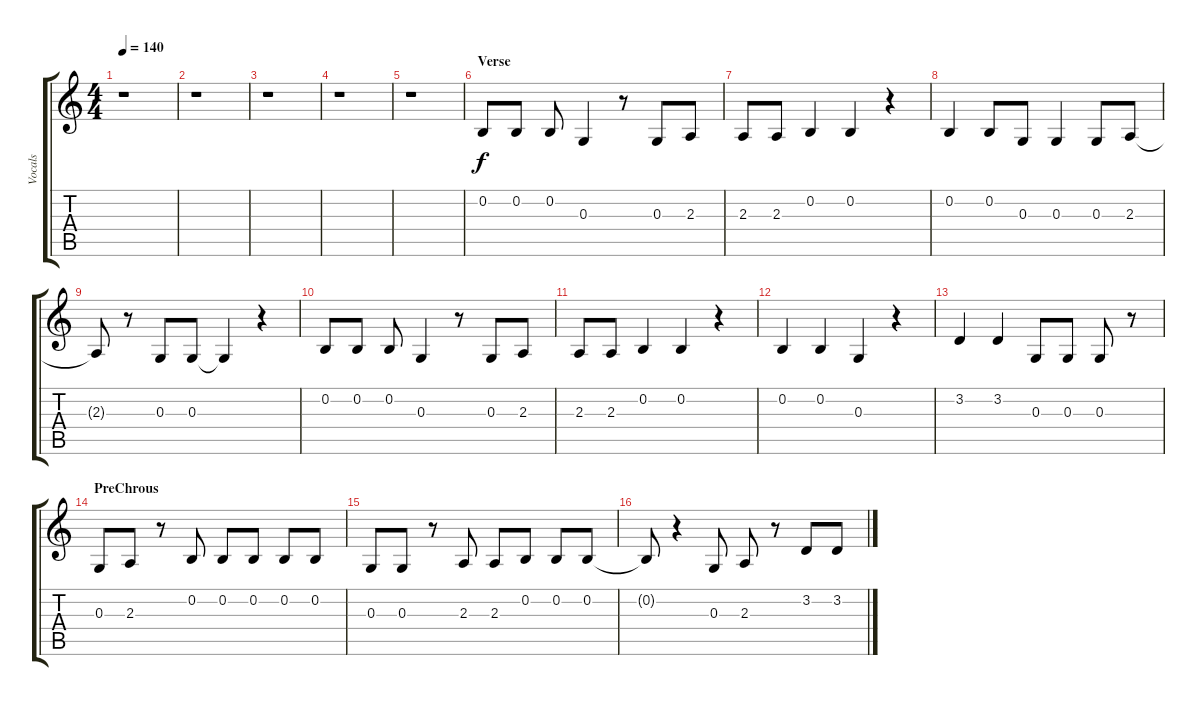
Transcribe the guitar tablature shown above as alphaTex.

\track ("Vocals" "Vocals") {instrument lead2sawtooth}
\staff {score tabs}
\tuning (E4 B3 G3 D3 A2 E2) {hide}
\ts (4 4)
\tempo 140
\clef g2
\ks c
r.1{dy f} |
r.1 |
r.1 |
r.1 |
r.1 |
\section ("" "Verse")
0.2.8 0.2.8 0.2.8 0.3.4 r.8 0.3.8 2.3.8 |
2.3.8 2.3.8 0.2.4 0.2.4 r.4 |
0.2.4 0.2.8 0.3.8 0.3.4 0.3.8 2.3.8 |
2.3{t}.8 r.8 0.3.8 0.3.8 0.3{t}.4 r.4 |
0.2.8 0.2.8 0.2.8 0.3.4 r.8 0.3.8 2.3.8 |
2.3.8 2.3.8 0.2.4 0.2.4 r.4 |
0.2.4 0.2.4 0.3.4 r.4 |
3.2.4 3.2.4 0.3.8 0.3.8 0.3.8 r.8 |
\section ("" "PreChrous")
0.3.8 2.3.8 r.8 0.2.8 0.2.8 0.2.8 0.2.8 0.2.8 |
0.3.8 0.3.8 r.8 2.3.8 2.3.8 0.2.8 0.2.8 0.2.8 |
0.2{t}.8 r.4 0.3.8 2.3.8 r.8 3.2.8 3.2.8
